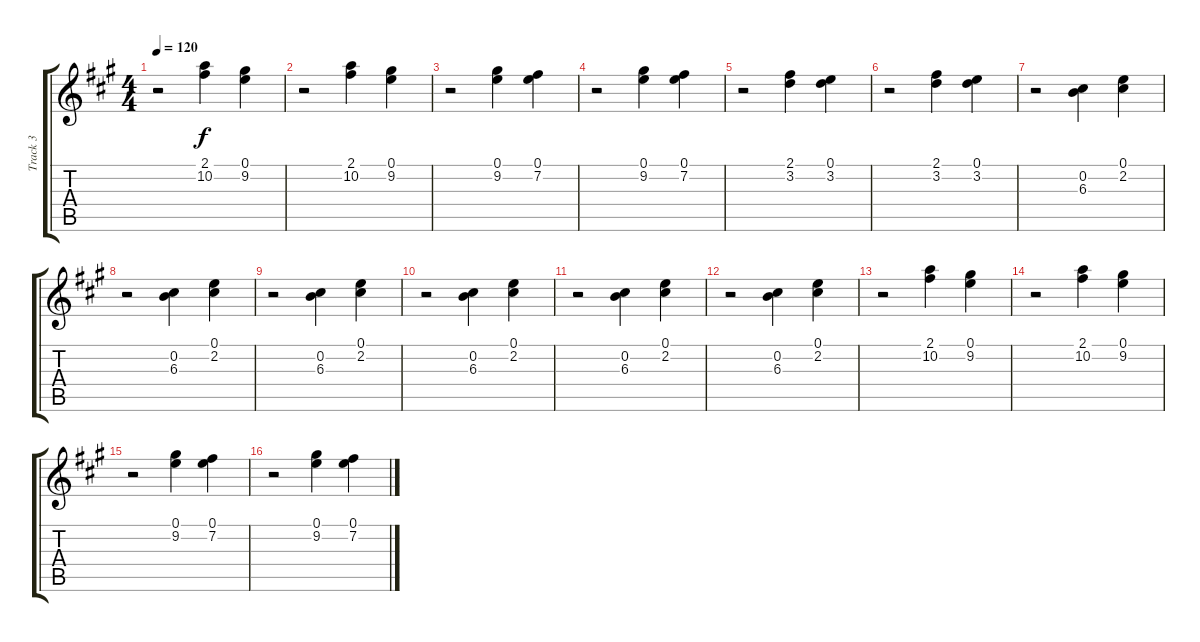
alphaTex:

\track ("Track 3" "Track 3") {instrument acousticguitarnylon}
\staff {score tabs}
\tuning (E4 B3 G3 D3 A2 E2) {hide}
\ts (4 4)
\tempo 120
\clef g2
\ks a
r.2{dy f} (2.1 10.2).4 (0.1 9.2).4 |
r.2 (2.1 10.2).4 (0.1 9.2).4 |
r.2 (0.1 9.2).4 (0.1 7.2).4 |
r.2 (0.1 9.2).4 (0.1 7.2).4 |
r.2 (2.1 3.2).4 (0.1 3.2).4 |
r.2 (2.1 3.2).4 (0.1 3.2).4 |
r.2 (0.2 6.3).4 (0.1 2.2).4 |
r.2 (0.2 6.3).4 (0.1 2.2).4 |
r.2 (0.2 6.3).4 (0.1 2.2).4 |
r.2 (0.2 6.3).4 (0.1 2.2).4 |
r.2 (0.2 6.3).4 (0.1 2.2).4 |
r.2 (0.2 6.3).4 (0.1 2.2).4 |
r.2 (2.1 10.2).4 (0.1 9.2).4 |
r.2 (2.1 10.2).4 (0.1 9.2).4 |
r.2 (0.1 9.2).4 (0.1 7.2).4 |
r.2 (0.1 9.2).4 (0.1 7.2).4
